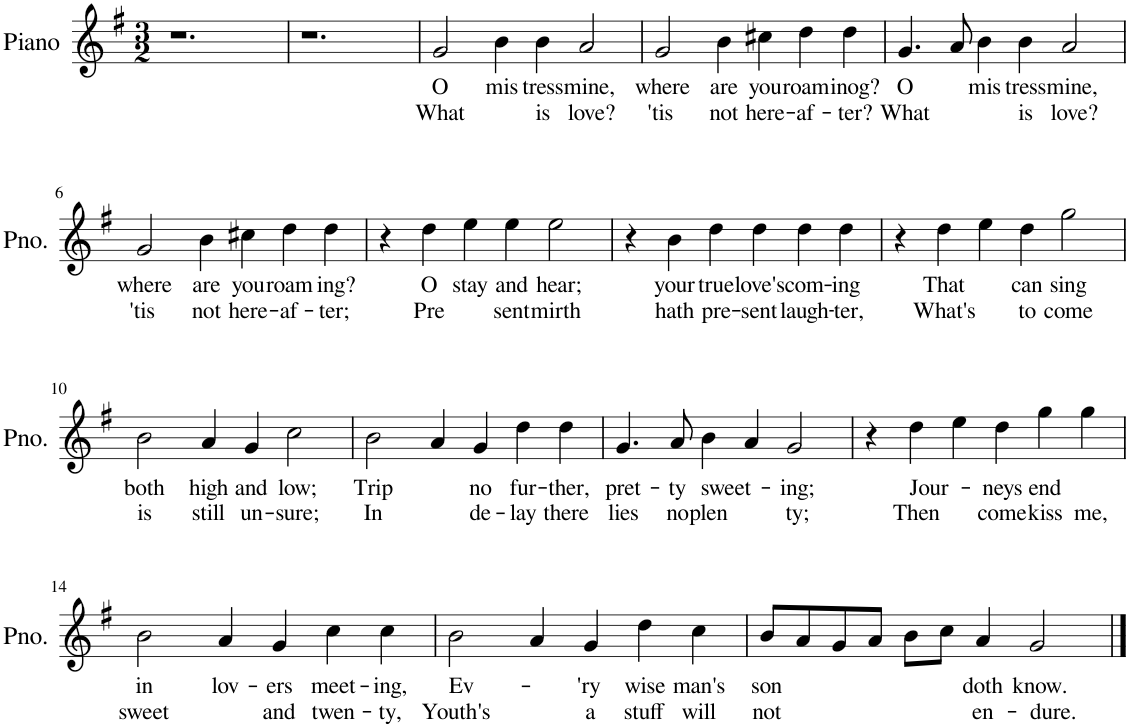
**kern	**text	**text
*part1	*part1	*part1
*staff1	*staff1	*staff1
*I"Piano	*	*
*I'Pno.	*	*
*clefG2	*	*
*k[f#]	*	*
*M3/2	*	*
=1	=1	=1
1.r	.	.
=2	=2	=2
1.r	.	.
=3	=3	=3
!	!LO:LY:b	!LO:LY:b
2g/	O	What
!	!LO:LY:b	!
4b\	mis-	.
!	!LO:LY:b	!LO:LY:b
4b\	-tress	is
!	!LO:LY:b	!LO:LY:b
2a/	mine,	love?
=4	=4	=4
!	!LO:LY:b	!LO:LY:b
2g/	where	'tis
!	!LO:LY:b	!LO:LY:b
4b\	are	not
!	!LO:LY:b	!LO:LY:b
4cc#X\	you	here-
!	!LO:LY:b	!LO:LY:b
4dd\	roam-	-af-
!	!LO:LY:b	!LO:LY:b
4dd\	-inog?	-ter?
=5	=5	=5
!	!LO:LY:b	!LO:LY:b
4.g/	O	What
8a/	.	.
!	!LO:LY:b	!
4b\	mis-	.
!	!LO:LY:b	!LO:LY:b
4b\	-tress	is
!	!LO:LY:b	!LO:LY:b
2a/	mine,	love?
!!LO:LB:g=z
=6	=6	=6
!	!LO:LY:b	!LO:LY:b
2g/	where	'tis
!	!LO:LY:b	!LO:LY:b
4b\	are	not
!	!LO:LY:b	!LO:LY:b
4cc#X\	you	here-
!	!LO:LY:b	!LO:LY:b
4dd\	roam-	-af-
!	!LO:LY:b	!LO:LY:b
4dd\	-ing?	-ter;
=7	=7	=7
4r	.	.
!	!LO:LY:b	!LO:LY:b
4dd\	O	-Pre
!	!LO:LY:b	!
4ee\	stay	.
!	!LO:LY:b	!LO:LY:b
4ee\	and	sent
!	!LO:LY:b	!LO:LY:b
2ee\	hear;	mirth
=8	=8	=8
4r	.	.
!	!LO:LY:b	!LO:LY:b
4b\	your	hath
!	!LO:LY:b	!LO:LY:b
4dd\	true	pre-
!	!LO:LY:b	!LO:LY:b
4dd\	love's	-sent
!	!LO:LY:b	!LO:LY:b
4dd\	com-	laugh-
!	!LO:LY:b	!LO:LY:b
4dd\	-ing	-ter,
=9	=9	=9
4r	.	.
!	!LO:LY:b	!LO:LY:b
4dd\	That	What's
4ee\	.	.
!	!LO:LY:b	!LO:LY:b
4dd\	can	to
!	!LO:LY:b	!LO:LY:b
2gg\	sing	come
!!LO:LB:g=z
=10	=10	=10
!	!LO:LY:b	!LO:LY:b
2b\	both	is
!	!LO:LY:b	!LO:LY:b
4a/	high	still
!	!LO:LY:b	!LO:LY:b
4g/	and	un-
!	!LO:LY:b	!LO:LY:b
2cc\	low;	-sure;
=11	=11	=11
!	!LO:LY:b	!LO:LY:b
2b\	Trip	In
4a/	.	.
!	!LO:LY:b	!LO:LY:b
4g/	no	de-
!	!LO:LY:b	!LO:LY:b
4dd\	fur-	-lay
!	!LO:LY:b	!LO:LY:b
4dd\	-ther,	there
=12	=12	=12
!	!LO:LY:b	!LO:LY:b
4.g/	pret-	lies
!	!LO:LY:b	!LO:LY:b
8a/	-ty	no
!	!LO:LY:b	!LO:LY:b
4b\	sweet-	-plen
4a/	.	.
!	!LO:LY:b	!LO:LY:b
2g/	-ing;	ty;
=13	=13	=13
4r	.	.
!	!LO:LY:b	!LO:LY:b
4dd\	Jour-	Then
4ee\	.	.
!	!LO:LY:b	!LO:LY:b
4dd\	neys	come
!	!LO:LY:b	!LO:LY:b
4gg\	end	kiss
!	!	!LO:LY:b
4gg\	.	me,
!!LO:LB:g=z
=14	=14	=14
!	!LO:LY:b	!LO:LY:b
2b\	in	sweet
!	!LO:LY:b	!
4a/	lov-	.
!	!LO:LY:b	!LO:LY:b
4g/	-ers	and
!	!LO:LY:b	!LO:LY:b
4cc\	meet-	twen-
!	!LO:LY:b	!LO:LY:b
4cc\	-ing,	-ty,
=15	=15	=15
!	!LO:LY:b	!LO:LY:b
2b\	Ev-	Youth's
4a/	.	.
!	!LO:LY:b	!LO:LY:b
4g/	-'ry	a
!	!LO:LY:b	!LO:LY:b
4dd\	wise	stuff
!	!LO:LY:b	!LO:LY:b
4cc\	man's	will
=16	=16	=16
!	!LO:LY:b	!LO:LY:b
8b/L	son	not
8a/	.	.
8g/	.	.
8a/J	.	.
8b\L	.	.
8cc\J	.	.
!	!LO:LY:b	!LO:LY:b
4a/	doth	en-
!	!LO:LY:b	!LO:LY:b
2g/	know.	-dure.-
==	==	==
*-	*-	*-
